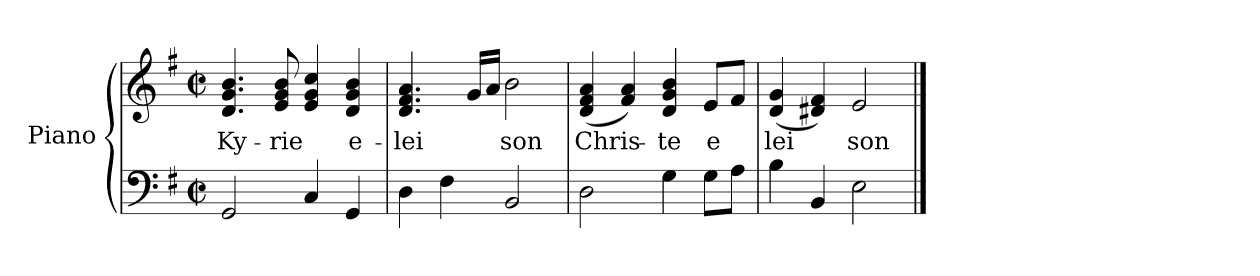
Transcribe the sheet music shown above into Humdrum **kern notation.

**kern	**kern	**text
*part1	*part1	*part1
*staff2	*staff1	*staff1
*I"Piano	*	*
*I'Pno.	*	*
*clefF4	*clefG2	*
*k[f#]	*k[f#]	*
*M2/2	*M2/2	*
*met(c|)	*met(c|)	*
*MM80	*MM80	*
=1	=1	=1
2GG/	4.d/ 4.g/ 4.b/	Ky-
.	8e/ 8g/ 8b/	-rie
4C/	4e/ 4g/ 4cc/	.
4GG/	4d/ 4g/ 4b/	e-
=2	=2	=2
4D\	4.d/ 4.f#/ 4.a/	-lei
4F#\	.	.
.	16g/LL	.
.	16a/JJ	.
2BB/	2b\	son
=3	=3	=3
2D\	(4d/ 4f#/ 4a/	Chris-
.	4f#/ 4a/)	.
4G\	4d/ 4g/ 4b/	-te
8G\L	8e/L	e
8A\J	8f#/J	.
=4	=4	=4
4B\	(4d/ 4g/	lei
4BB/	4d#X/ 4f#/)	.
2E\	2e/	son
==	==	==
*-	*-	*-
